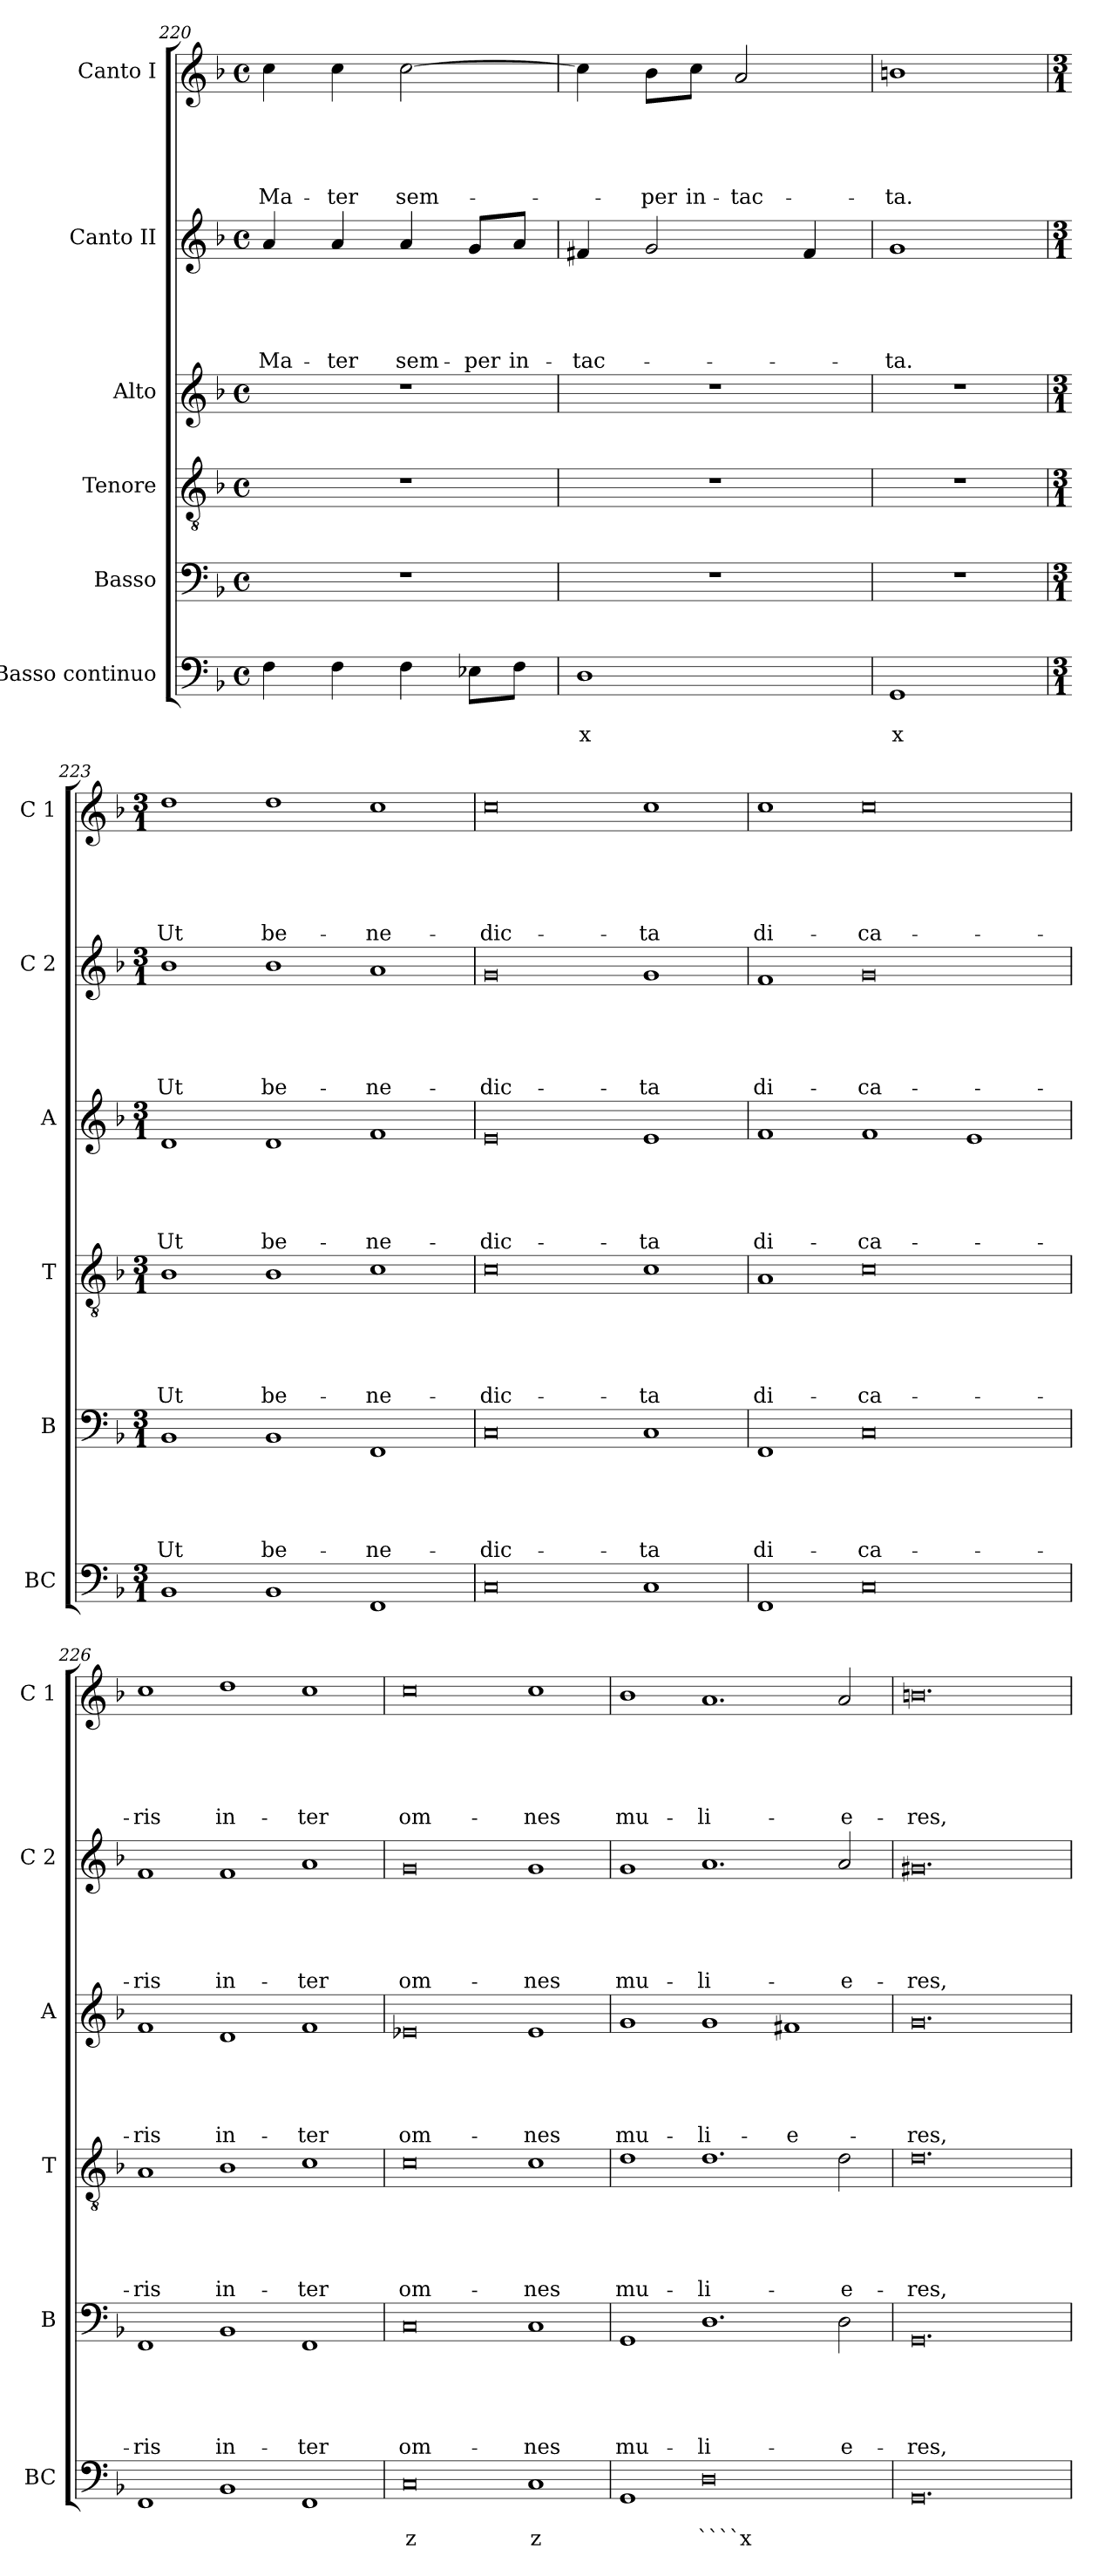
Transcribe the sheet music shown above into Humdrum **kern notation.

**kern	**text	**text	**kern	**text	**text	**text	**text	**text	**kern	**text	**text	**text	**text	**text	**kern	**text	**text	**text	**text	**text	**kern	**text	**text	**text	**text	**text	**kern	**text	**text	**text	**text	**text
*part6	*part6	*part6	*part5	*part5	*part5	*part5	*part5	*part5	*part4	*part4	*part4	*part4	*part4	*part4	*part3	*part3	*part3	*part3	*part3	*part3	*part2	*part2	*part2	*part2	*part2	*part2	*part1	*part1	*part1	*part1	*part1	*part1
*staff6	*staff6	*staff6	*staff5	*staff5	*staff5	*staff5	*staff5	*staff5	*staff4	*staff4	*staff4	*staff4	*staff4	*staff4	*staff3	*staff3	*staff3	*staff3	*staff3	*staff3	*staff2	*staff2	*staff2	*staff2	*staff2	*staff2	*staff1	*staff1	*staff1	*staff1	*staff1	*staff1
*I"Basso continuo	*	*	*I"Basso	*	*	*	*	*	*I"Tenore	*	*	*	*	*	*I"Alto	*	*	*	*	*	*I"Canto II	*	*	*	*	*	*I"Canto I	*	*	*	*	*
*I'BC	*	*	*I'B	*	*	*	*	*	*I'T	*	*	*	*	*	*I'A	*	*	*	*	*	*I'C 2	*	*	*	*	*	*I'C 1	*	*	*	*	*
*clefF4	*	*	*clefF4	*	*	*	*	*	*clefGv2	*	*	*	*	*	*clefG2	*	*	*	*	*	*clefG2	*	*	*	*	*	*clefG2	*	*	*	*	*
*k[b-]	*	*	*k[b-]	*	*	*	*	*	*k[b-]	*	*	*	*	*	*k[b-]	*	*	*	*	*	*k[b-]	*	*	*	*	*	*k[b-]	*	*	*	*	*
*F:	*	*	*F:	*	*	*	*	*	*F:	*	*	*	*	*	*F:	*	*	*	*	*	*F:	*	*	*	*	*	*F:	*	*	*	*	*
*M4/4	*	*	*M4/4	*	*	*	*	*	*M4/4	*	*	*	*	*	*M4/4	*	*	*	*	*	*M4/4	*	*	*	*	*	*M4/4	*	*	*	*	*
*met(c)	*	*	*met(c)	*	*	*	*	*	*met(c)	*	*	*	*	*	*met(c)	*	*	*	*	*	*met(c)	*	*	*	*	*	*met(c)	*	*	*	*	*
=220	=220	=220	=220	=220	=220	=220	=220	=220	=220	=220	=220	=220	=220	=220	=220	=220	=220	=220	=220	=220	=220	=220	=220	=220	=220	=220	=220	=220	=220	=220	=220	=220
!	!	!	!	!	!	!	!	!	!	!	!	!	!	!	!	!	!	!	!	!	!	!	!	!	!	!LO:LY:b	!	!	!	!	!	!LO:LY:b
4F\	.	.	1r	.	.	.	.	.	1r	.	.	.	.	.	1r	.	.	.	.	.	4a/	.	.	.	.	Ma-	4cc\	.	.	.	.	Ma-
!	!	!	!	!	!	!	!	!	!	!	!	!	!	!	!	!	!	!	!	!	!	!	!	!	!	!LO:LY:b	!	!	!	!	!	!LO:LY:b
4F\	.	.	.	.	.	.	.	.	.	.	.	.	.	.	.	.	.	.	.	.	4a/	.	.	.	.	-ter	4cc\	.	.	.	.	-ter
!	!	!	!	!	!	!	!	!	!	!	!	!	!	!	!	!	!	!	!	!	!	!	!	!	!	!LO:LY:b	!	!	!	!	!	!LO:LY:b
4F\	.	.	.	.	.	.	.	.	.	.	.	.	.	.	.	.	.	.	.	.	4a/	.	.	.	.	sem-	[2cc\	.	.	.	.	sem-
!	!	!	!	!	!	!	!	!	!	!	!	!	!	!	!	!	!	!	!	!	!	!	!	!	!	!LO:LY:b	!	!	!	!	!	!
8E-X\L	.	.	.	.	.	.	.	.	.	.	.	.	.	.	.	.	.	.	.	.	8g/L	.	.	.	.	-per	.	.	.	.	.	.
!	!	!	!	!	!	!	!	!	!	!	!	!	!	!	!	!	!	!	!	!	!	!	!	!	!	!LO:LY:b	!	!	!	!	!	!
8F\J	.	.	.	.	.	.	.	.	.	.	.	.	.	.	.	.	.	.	.	.	8a/J	.	.	.	.	in-	.	.	.	.	.	.
=221	=221	=221	=221	=221	=221	=221	=221	=221	=221	=221	=221	=221	=221	=221	=221	=221	=221	=221	=221	=221	=221	=221	=221	=221	=221	=221	=221	=221	=221	=221	=221	=221
!	!	!LO:LY:b	!	!	!	!	!	!	!	!	!	!	!	!	!	!	!	!	!	!	!	!	!	!	!	!LO:LY:b	!	!	!	!	!	!
1D	.	x	1r	.	.	.	.	.	1r	.	.	.	.	.	1r	.	.	.	.	.	4f#X/	.	.	.	.	-tac-	4cc\]	.	.	.	.	.
!	!	!	!	!	!	!	!	!	!	!	!	!	!	!	!	!	!	!	!	!	!	!	!	!	!	!	!	!	!	!	!	!LO:LY:b
.	.	.	.	.	.	.	.	.	.	.	.	.	.	.	.	.	.	.	.	.	2g/	.	.	.	.	.	8b-\L	.	.	.	.	-per
!	!	!	!	!	!	!	!	!	!	!	!	!	!	!	!	!	!	!	!	!	!	!	!	!	!	!	!	!	!	!	!	!LO:LY:b
.	.	.	.	.	.	.	.	.	.	.	.	.	.	.	.	.	.	.	.	.	.	.	.	.	.	.	8cc\J	.	.	.	.	in-
!	!	!	!	!	!	!	!	!	!	!	!	!	!	!	!	!	!	!	!	!	!	!	!	!	!	!	!	!	!	!	!	!LO:LY:b
.	.	.	.	.	.	.	.	.	.	.	.	.	.	.	.	.	.	.	.	.	.	.	.	.	.	.	2a/	.	.	.	.	-tac-
.	.	.	.	.	.	.	.	.	.	.	.	.	.	.	.	.	.	.	.	.	4f#/	.	.	.	.	.	.	.	.	.	.	.
=222	=222	=222	=222	=222	=222	=222	=222	=222	=222	=222	=222	=222	=222	=222	=222	=222	=222	=222	=222	=222	=222	=222	=222	=222	=222	=222	=222	=222	=222	=222	=222	=222
!	!	!LO:LY:b	!	!	!	!	!	!	!	!	!	!	!	!	!	!	!	!	!	!	!	!	!	!	!	!LO:LY:b	!	!	!	!	!	!LO:LY:b
1GG	.	x	1r	.	.	.	.	.	1r	.	.	.	.	.	1r	.	.	.	.	.	1g	.	.	.	.	-ta.	1bn	.	.	.	.	-ta.
!!LO:PB:g=z
=223	=223	=223	=223	=223	=223	=223	=223	=223	=223	=223	=223	=223	=223	=223	=223	=223	=223	=223	=223	=223	=223	=223	=223	=223	=223	=223	=223	=223	=223	=223	=223	=223
*M3/1	*	*	*M3/1	*	*	*	*	*	*M3/1	*	*	*	*	*	*M3/1	*	*	*	*	*	*M3/1	*	*	*	*	*	*M3/1	*	*	*	*	*
!	!	!	!	!	!	!	!	!LO:LY:b	!	!	!	!	!	!LO:LY:b	!	!	!	!	!	!LO:LY:b	!	!	!	!	!	!LO:LY:b	!	!	!	!	!	!LO:LY:b
1BB-	.	.	1BB-	.	.	.	.	Ut	1B-	.	.	.	.	Ut	1d	.	.	.	.	Ut	1b-	.	.	.	.	Ut	1dd	.	.	.	.	Ut
!	!	!	!	!	!	!	!	!LO:LY:b	!	!	!	!	!	!LO:LY:b	!	!	!	!	!	!LO:LY:b	!	!	!	!	!	!LO:LY:b	!	!	!	!	!	!LO:LY:b
1BB-	.	.	1BB-	.	.	.	.	be-	1B-	.	.	.	.	be-	1d	.	.	.	.	be-	1b-	.	.	.	.	be-	1dd	.	.	.	.	be-
!	!	!	!	!	!	!	!	!LO:LY:b	!	!	!	!	!	!LO:LY:b	!	!	!	!	!	!LO:LY:b	!	!	!	!	!	!LO:LY:b	!	!	!	!	!	!LO:LY:b
1FF	.	.	1FF	.	.	.	.	-ne-	1c	.	.	.	.	-ne-	1f	.	.	.	.	-ne-	1a	.	.	.	.	-ne-	1cc	.	.	.	.	-ne-
=224	=224	=224	=224	=224	=224	=224	=224	=224	=224	=224	=224	=224	=224	=224	=224	=224	=224	=224	=224	=224	=224	=224	=224	=224	=224	=224	=224	=224	=224	=224	=224	=224
!	!	!	!	!	!	!	!	!LO:LY:b	!	!	!	!	!	!LO:LY:b	!	!	!	!	!	!LO:LY:b	!	!	!	!	!	!LO:LY:b	!	!	!	!	!	!LO:LY:b
0C	.	.	0C	.	.	.	.	-dic-	0c	.	.	.	.	-dic-	0e	.	.	.	.	-dic-	0g	.	.	.	.	-dic-	0cc	.	.	.	.	-dic-
!	!	!	!	!	!	!	!	!LO:LY:b	!	!	!	!	!	!LO:LY:b	!	!	!	!	!	!LO:LY:b	!	!	!	!	!	!LO:LY:b	!	!	!	!	!	!LO:LY:b
1C	.	.	1C	.	.	.	.	-ta	1c	.	.	.	.	-ta	1e	.	.	.	.	-ta	1g	.	.	.	.	-ta	1cc	.	.	.	.	-ta
=225	=225	=225	=225	=225	=225	=225	=225	=225	=225	=225	=225	=225	=225	=225	=225	=225	=225	=225	=225	=225	=225	=225	=225	=225	=225	=225	=225	=225	=225	=225	=225	=225
!	!	!	!	!	!	!	!	!LO:LY:b	!	!	!	!	!	!LO:LY:b	!	!	!	!	!	!LO:LY:b	!	!	!	!	!	!LO:LY:b	!	!	!	!	!	!LO:LY:b
1FF	.	.	1FF	.	.	.	.	di-	1A	.	.	.	.	di-	1f	.	.	.	.	di-	1f	.	.	.	.	di-	1cc	.	.	.	.	di-
!	!	!	!	!	!	!	!	!LO:LY:b	!	!	!	!	!	!LO:LY:b	!	!	!	!	!	!LO:LY:b	!	!	!	!	!	!LO:LY:b	!	!	!	!	!	!LO:LY:b
0C	.	.	0C	.	.	.	.	-ca-	0c	.	.	.	.	-ca-	1f	.	.	.	.	-ca-	0g	.	.	.	.	-ca-	0cc	.	.	.	.	-ca-
.	.	.	.	.	.	.	.	.	.	.	.	.	.	.	1e	.	.	.	.	.	.	.	.	.	.	.	.	.	.	.	.	.
=226	=226	=226	=226	=226	=226	=226	=226	=226	=226	=226	=226	=226	=226	=226	=226	=226	=226	=226	=226	=226	=226	=226	=226	=226	=226	=226	=226	=226	=226	=226	=226	=226
!	!	!	!	!	!	!	!	!LO:LY:b	!	!	!	!	!	!LO:LY:b	!	!	!	!	!	!LO:LY:b	!	!	!	!	!	!LO:LY:b	!	!	!	!	!	!LO:LY:b
1FF	.	.	1FF	.	.	.	.	-ris	1A	.	.	.	.	-ris	1f	.	.	.	.	-ris	1f	.	.	.	.	-ris	1cc	.	.	.	.	-ris
!	!	!	!	!	!	!	!	!LO:LY:b	!	!	!	!	!	!LO:LY:b	!	!	!	!	!	!LO:LY:b	!	!	!	!	!	!LO:LY:b	!	!	!	!	!	!LO:LY:b
1BB-	.	.	1BB-	.	.	.	.	in-	1B-	.	.	.	.	in-	1d	.	.	.	.	in-	1f	.	.	.	.	in-	1dd	.	.	.	.	in-
!	!	!	!	!	!	!	!	!LO:LY:b	!	!	!	!	!	!LO:LY:b	!	!	!	!	!	!LO:LY:b	!	!	!	!	!	!LO:LY:b	!	!	!	!	!	!LO:LY:b
1FF	.	.	1FF	.	.	.	.	-ter	1c	.	.	.	.	-ter	1f	.	.	.	.	-ter	1a	.	.	.	.	-ter	1cc	.	.	.	.	-ter
=227	=227	=227	=227	=227	=227	=227	=227	=227	=227	=227	=227	=227	=227	=227	=227	=227	=227	=227	=227	=227	=227	=227	=227	=227	=227	=227	=227	=227	=227	=227	=227	=227
!	!	!LO:LY:b	!	!	!	!	!	!LO:LY:b	!	!	!	!	!	!LO:LY:b	!	!	!	!	!	!LO:LY:b	!	!	!	!	!	!LO:LY:b	!	!	!	!	!	!LO:LY:b
0C	.	z	0C	.	.	.	.	om-	0c	.	.	.	.	om-	0e-X	.	.	.	.	om-	0g	.	.	.	.	om-	0cc	.	.	.	.	om-
!	!	!LO:LY:b	!	!	!	!	!	!LO:LY:b	!	!	!	!	!	!LO:LY:b	!	!	!	!	!	!LO:LY:b	!	!	!	!	!	!LO:LY:b	!	!	!	!	!	!LO:LY:b
1C	.	z	1C	.	.	.	.	-nes	1c	.	.	.	.	-nes	1e-	.	.	.	.	-nes	1g	.	.	.	.	-nes	1cc	.	.	.	.	-nes
=228	=228	=228	=228	=228	=228	=228	=228	=228	=228	=228	=228	=228	=228	=228	=228	=228	=228	=228	=228	=228	=228	=228	=228	=228	=228	=228	=228	=228	=228	=228	=228	=228
!	!	!	!	!	!	!	!	!LO:LY:b	!	!	!	!	!	!LO:LY:b	!	!	!	!	!	!LO:LY:b	!	!	!	!	!	!LO:LY:b	!	!	!	!	!	!LO:LY:b
1GG	.	.	1GG	.	.	.	.	mu-	1d	.	.	.	.	mu-	1g	.	.	.	.	mu-	1g	.	.	.	.	mu-	1b-	.	.	.	.	mu-
!	!	!LO:LY:b	!	!	!	!	!	!LO:LY:b	!	!	!	!	!	!LO:LY:b	!	!	!	!	!	!LO:LY:b	!	!	!	!	!	!LO:LY:b	!	!	!	!	!	!LO:LY:b
0D	.	````x	1.D	.	.	.	.	-li-	1.d	.	.	.	.	-li-	1g	.	.	.	.	-li-	1.a	.	.	.	.	-li-	1.a	.	.	.	.	-li-
!	!	!	!	!	!	!	!	!	!	!	!	!	!	!	!	!	!	!	!	!LO:LY:b	!	!	!	!	!	!	!	!	!	!	!	!
.	.	.	.	.	.	.	.	.	.	.	.	.	.	.	1f#X	.	.	.	.	-e-	.	.	.	.	.	.	.	.	.	.	.	.
!	!	!	!	!	!	!	!	!LO:LY:b	!	!	!	!	!	!LO:LY:b	!	!	!	!	!	!	!	!	!	!	!	!LO:LY:b	!	!	!	!	!	!LO:LY:b
.	.	.	2D\	.	.	.	.	-e-	2d\	.	.	.	.	-e-	.	.	.	.	.	.	2a/	.	.	.	.	-e-	2a/	.	.	.	.	-e-
!!LO:LB:g=z
=229	=229	=229	=229	=229	=229	=229	=229	=229	=229	=229	=229	=229	=229	=229	=229	=229	=229	=229	=229	=229	=229	=229	=229	=229	=229	=229	=229	=229	=229	=229	=229	=229
!	!	!	!	!	!	!	!	!LO:LY:b	!	!	!	!	!	!LO:LY:b	!	!	!	!	!	!LO:LY:b	!	!	!	!	!	!LO:LY:b	!	!	!	!	!	!LO:LY:b
0.GG	.	.	0.GG	.	.	.	.	-res,	0.d	.	.	.	.	-res,	0.g	.	.	.	.	-res,	0.g#X	.	.	.	.	-res,	0.bn	.	.	.	.	-res,
=	=	=	=	=	=	=	=	=	=	=	=	=	=	=	=	=	=	=	=	=	=	=	=	=	=	=	=	=	=	=	=	=
*-	*-	*-	*-	*-	*-	*-	*-	*-	*-	*-	*-	*-	*-	*-	*-	*-	*-	*-	*-	*-	*-	*-	*-	*-	*-	*-	*-	*-	*-	*-	*-	*-
